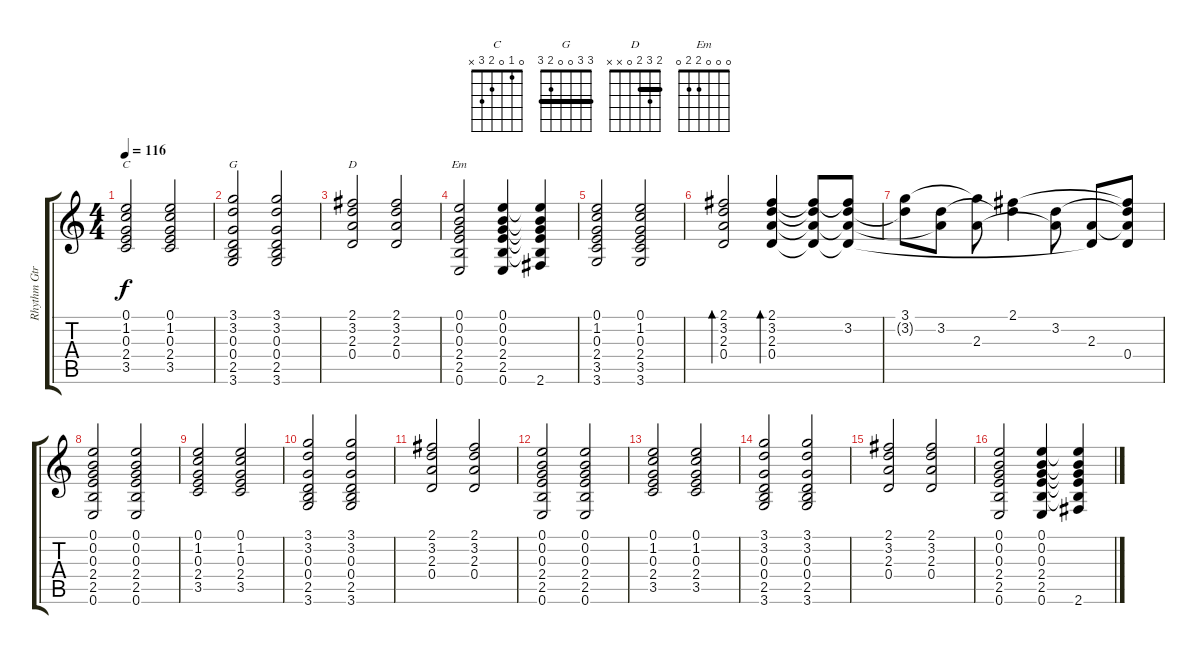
\track ("Rhythm Gtr 1" "Rhythm Gtr") {instrument acousticguitarsteel}
\staff {score tabs}
\tuning (E4 B3 G3 D3 A2 E2) {hide}
\chord ("C" 0 1 0 2 3 x)
\chord ("G" 3 3 0 0 2 3) {barre 3}
\chord ("D" 2 3 2 0 x x) {barre 2}
\chord ("Em" 0 0 0 2 2 0)
\ts (4 4)
\tempo 116
\clef g2
\ks c
(0.1 1.2 0.3 2.4 3.5).2{ch "C" dy f} (0.1 1.2 0.3 2.4 3.5).2 |
(3.1 3.2 0.3 0.4 2.5 3.6).2{ch "G"} (3.1 3.2 0.3 0.4 2.5 3.6).2 |
(2.1 3.2 2.3 0.4).2{ch "D"} (2.1 3.2 2.3 0.4).2 |
(0.1 0.2 0.3 2.4 2.5 0.6).2{ch "Em"} (0.1 0.2 0.3 2.4 2.5 0.6).4 (0.1{t} 0.2{t} 0.3{t} 2.4{t} 2.5{t} 2.6).4 |
(0.1 1.2 0.3 2.4 3.5 3.6).2 (0.1 1.2 0.3 2.4 3.5 3.6).2 |
(2.1 3.2 2.3 0.4).2{bd 60} (2.1 3.2 2.3 0.4).4{bd 60} (2.1{t} 3.2{t} 2.3{t} 0.4{t}).8 (2.1{t} 3.2 2.3{t} 0.4{t}).8 |
(3.1 3.2{t}).8 (3.2 2.3{t}).8 (3.1{t} 2.3).8 (2.1 3.2{t}).4 (3.2 2.3{t}).8 (2.3 0.4{t}).8 (2.1{t} 3.2{t} 2.3{t} 0.4).8 |
(0.1 0.2 0.3 2.4 2.5 0.6).2 (0.1 0.2 0.3 2.4 2.5 0.6).2 |
(0.1 1.2 0.3 2.4 3.5).2 (0.1 1.2 0.3 2.4 3.5).2 |
(3.1 3.2 0.3 0.4 2.5 3.6).2 (3.1 3.2 0.3 0.4 2.5 3.6).2 |
(2.1 3.2 2.3 0.4).2 (2.1 3.2 2.3 0.4).2 |
(0.1 0.2 0.3 2.4 2.5 0.6).2 (0.1 0.2 0.3 2.4 2.5 0.6).2 |
(0.1 1.2 0.3 2.4 3.5).2 (0.1 1.2 0.3 2.4 3.5).2 |
(3.1 3.2 0.3 0.4 2.5 3.6).2 (3.1 3.2 0.3 0.4 2.5 3.6).2 |
(2.1 3.2 2.3 0.4).2 (2.1 3.2 2.3 0.4).2 |
(0.1 0.2 0.3 2.4 2.5 0.6).2 (0.1 0.2 0.3 2.4 2.5 0.6).4 (0.1{t} 0.2{t} 0.3{t} 2.4{t} 2.5{t} 2.6).4
